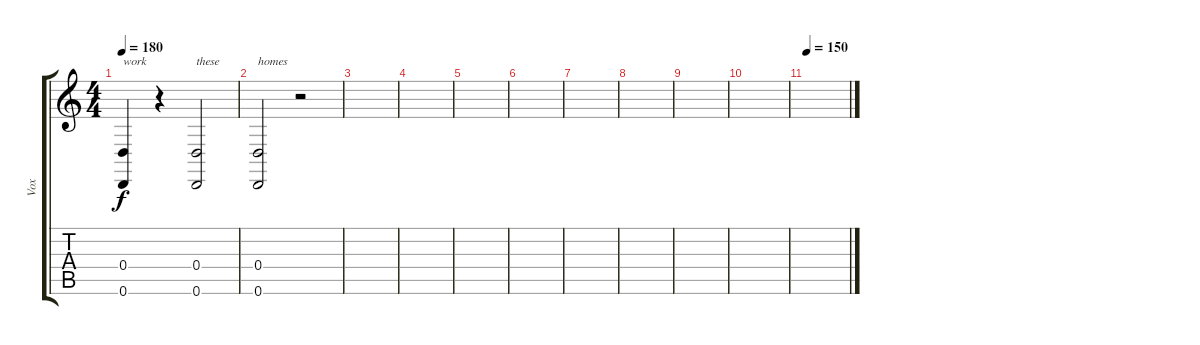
\track ("Vox" "Vox") {instrument lead2sawtooth}
\staff {score tabs}
\tuning (E4 B3 G3 D3 A2 D2) {hide}
\ts (4 4)
\tempo 180
\clef g2
\ks c
(0.4 0.6).4{txt "work" dy f} r.4 (0.4 0.6).2{txt "these"} |
(0.4 0.6).2{txt "homes"} r.2 |
|
|
|
|
|
|
|
|
\tempo 150
